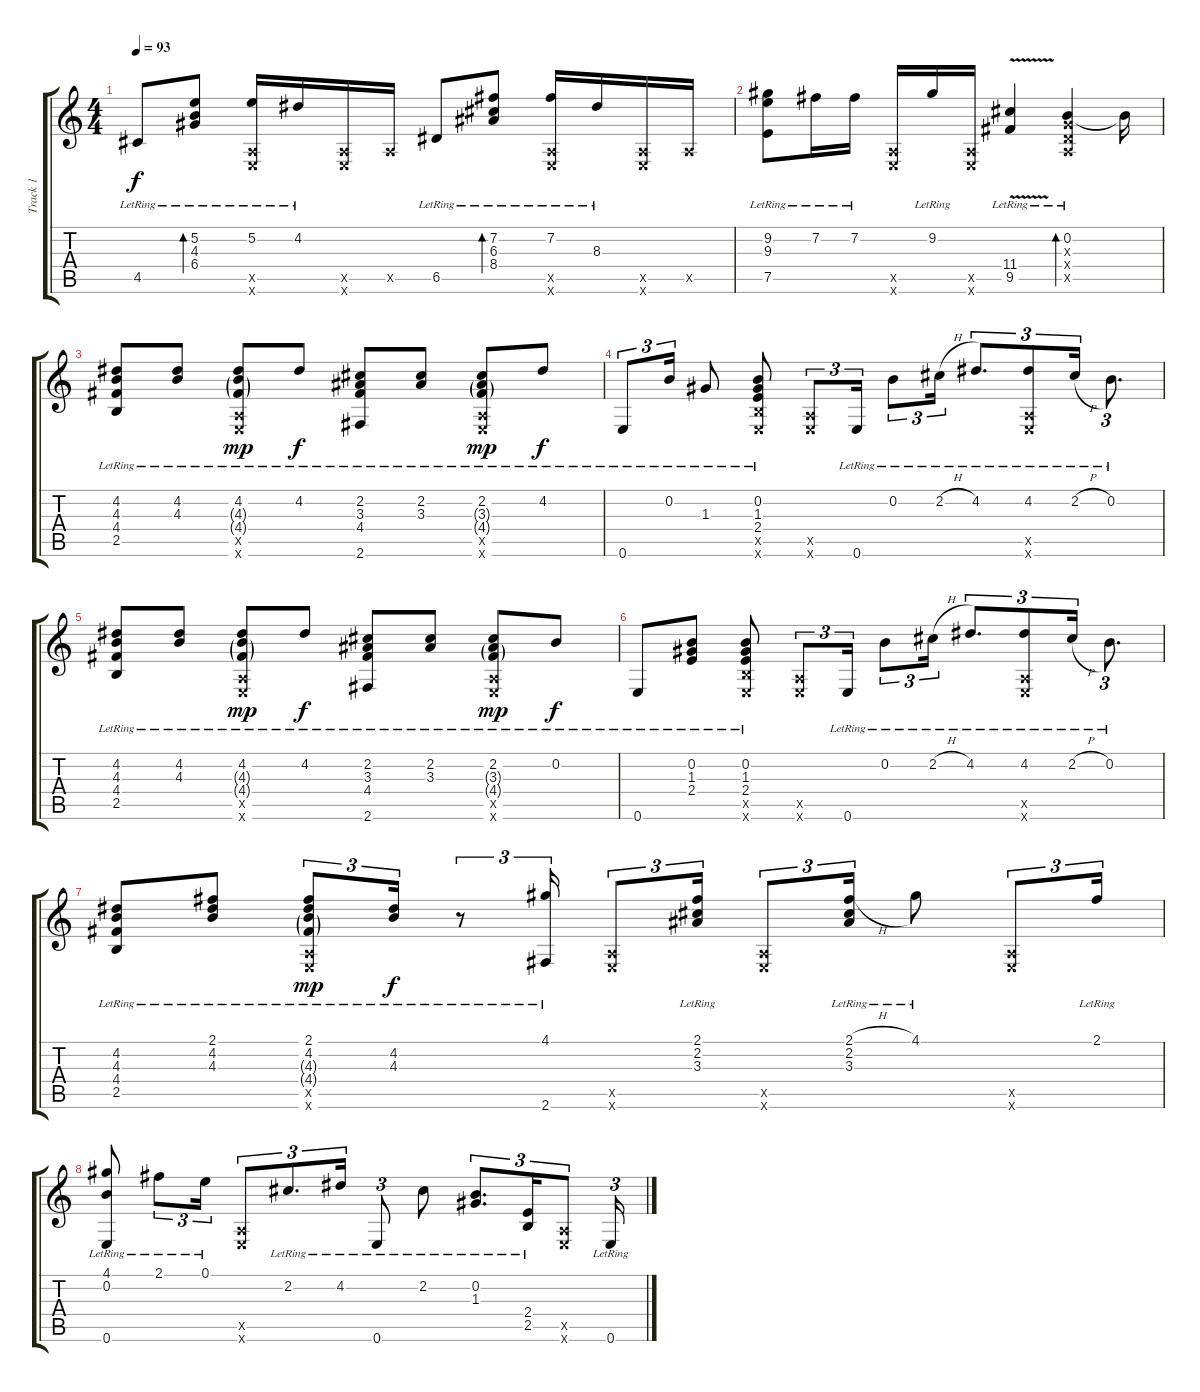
\track ("Track 1" "Track 1") {instrument acousticguitarsteel}
\staff {score tabs}
\tuning (E4 B3 G3 D3 A2 E2) {hide}
\ts (4 4)
\tempo 93
\clef g2
\ks c
4.5{lr}.8{dy f} (5.2{lr} 4.3{lr} 6.4{lr}).8{bd 240} (5.2{lr} 0.5{x} 0.6{x}).16 4.2{lr}.16 (0.5{x} 0.6{x}).16 0.5{x}.16 6.5{lr}.8 (7.2{lr} 6.3{lr} 8.4{lr}).8{bd 240} (7.2{lr} 0.5{x} 0.6{x}).16 8.3{lr}.16 (0.5{x} 0.6{x}).16 0.5{x}.16 |
(9.2{lr} 9.3{lr} 7.5{lr}).8 7.2{lr}.16 7.2{lr}.16 (0.5{x} 0.6{x}).16 9.2{lr}.16 (0.5{x} 0.6{x}).16 (11.4{v lr} 9.5{v lr}).4 (0.2{lr} 0.3{x} 0.4{x} 0.5{x}).4{bd 240} 0.2{t}.16 |
(4.2{lr} 4.3{lr} 4.4{lr} 2.5{lr}).8 (4.2{lr} 4.3{lr}).8 (4.2{lr} 4.3{g lr} 4.4{g lr} 0.5{x} 0.6{x}).8{dy mp} 4.2{lr}.8{dy f} (2.2{lr} 3.3{lr} 4.4{lr} 2.6{lr}).8 (2.2{lr} 3.3{lr}).8 (2.2{lr} 3.3{g lr} 4.4{g lr} 0.5{x} 0.6{x}).8{dy mp} 4.2{lr}.8{dy f} |
0.6{lr}.8{tu (3 2)} 0.2{lr}.16{tu (3 2)} 1.3{lr}.8 (0.2{lr} 1.3{lr} 2.4{lr} 2.5{x} 0.6{x}).8 (0.5{x} 0.6{x}).8{tu (3 2)} 0.6{lr}.16{tu (3 2)} 0.2{lr}.8{tu (3 2)} 2.2{h lr}.16{tu (3 2)} 4.2{lr}.8{d tu (3 2)} (4.2{lr} 0.5{x} 0.6{x}).8{tu (3 2)} 2.2{h lr}.16{tu (3 2)} 0.2{lr}.8{d tu (3 2)} |
(4.2{lr} 4.3{lr} 4.4{lr} 2.5{lr}).8 (4.2{lr} 4.3{lr}).8 (4.2{lr} 4.3{g lr} 4.4{g lr} 0.5{x} 0.6{x}).8{dy mp} 4.2{lr}.8{dy f} (2.2{lr} 3.3{lr} 4.4{lr} 2.6{lr}).8 (2.2{lr} 3.3{lr}).8 (2.2{lr} 3.3{g lr} 4.4{g lr} 0.5{x} 0.6{x}).8{dy mp} 0.2{lr}.8{dy f} |
0.6{lr}.8 (0.2{lr} 1.3{lr} 2.4{lr}).8 (0.2{lr} 1.3{lr} 2.4{lr} 2.5{x} 0.6{x}).8 (0.5{x} 0.6{x}).8{tu (3 2)} 0.6{lr}.16{tu (3 2)} 0.2{lr}.8{tu (3 2)} 2.2{h lr}.16{tu (3 2)} 4.2{lr}.8{d tu (3 2)} (4.2{lr} 0.5{x} 0.6{x}).8{tu (3 2)} 2.2{h lr}.16{tu (3 2)} 0.2{lr}.8{d tu (3 2)} |
(4.2{lr} 4.3{lr} 4.4{lr} 2.5{lr}).8 (2.1{lr} 4.2{lr} 4.3{lr}).8 (2.1{lr} 4.2{lr} 4.3{g lr} 4.4{g lr} 0.5{x} 0.6{x}).8{tu (3 2) dy mp} (4.2{lr} 4.3{lr}).16{tu (3 2) dy f} r.8{tu (3 2)} (4.1{lr} 2.6{lr}).16{tu (3 2)} (0.5{x} 0.6{x}).8{tu (3 2)} (2.1{lr} 2.2{lr} 3.3{lr}).16{tu (3 2)} (0.5{x} 0.6{x}).8{tu (3 2)} (2.1{h lr} 2.2{lr} 3.3{lr}).16{tu (3 2)} 4.1{lr}.8 (0.5{x} 0.6{x}).8{tu (3 2)} 2.1{lr}.16{tu (3 2)} |
(4.1{lr} 0.2{lr} 0.6{lr}).8 2.1{lr}.8{tu (3 2)} 0.1{lr}.16{tu (3 2)} (0.5{x} 0.6{x}).8{tu (3 2)} 2.2{lr}.8{d tu (3 2)} 4.2{lr}.16{tu (3 2)} 0.6{lr}.8{tu (3 2)} 2.2{lr}.8 (0.2{lr} 1.3{lr}).8{d tu (3 2)} (2.4{lr} 2.5{lr}).16{tu (3 2)} (0.5{x} 0.6{x}).8{tu (3 2)} 0.6{lr}.16{tu (3 2)}
